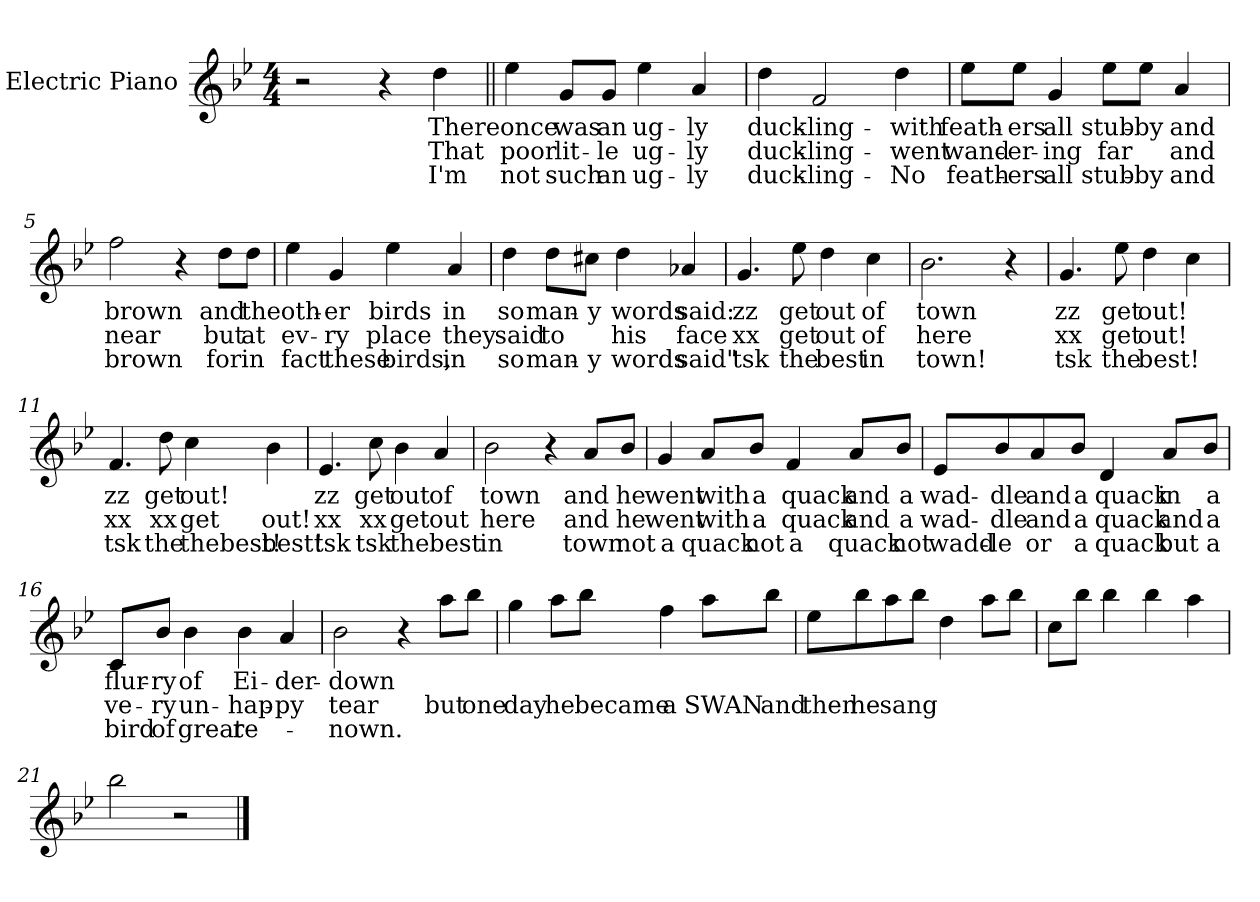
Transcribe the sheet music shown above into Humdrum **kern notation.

**kern	**text	**text	**text
*part1	*part1	*part1	*part1
*staff1	*staff1	*staff1	*staff1
*I"Electric Piano	*	*	*
*I'E.Pno	*	*	*
*clefG2	*	*	*
*k[b-e-]	*	*	*
*B-:	*	*	*
*M4/4	*	*	*
=1	=1	=1	=1
2r	.	.	.
4r	.	.	.
4dd\	There	That	I'm
=2||	=2||	=2||	=2||
4ee-\	once	poor	not
8g/L	was	lit-	such
8g/J	an	-le	an
4ee-\	ug-	ug-	ug-
4a/	-ly	-ly	-ly
=3	=3	=3	=3
4dd\	duck-	duck-	duck-
2f/	-ling-	-ling-	-ling-
4dd\	with	went	No
=4	=4	=4	=4
8ee-\L	feath-	wand-	feath-
8ee-\J	-ers	-er-	-ers
4g/	all	-ing	all
8ee-\L	stub-	far	stub-
8ee-\J	-by	.	-by
4a/	and	and	and
!!LO:LB:g=z
=5	=5	=5	=5
2ff\	brown	near	brown
4r	.	.	.
8dd\L	and	but	for
8dd\J	the	at	in
=6	=6	=6	=6
4ee-\	oth-	ev-	fact
4g/	-er	-ry	these
4ee-\	birds	place	birds,
4a/	in	they	in
=7	=7	=7	=7
4dd\	so	said	so
8dd\L	man-	to	man-
8cc#X\J	-y	.	-y
4dd\	words	his	words
4a-X/	said:	face	said"
=8	=8	=8	=8
4.g/	zz	xx	tsk
8ee-\	get	get	the
4dd\	out	out	best
4cc\	of	of	in
!!LO:LB:g=z
=9	=9	=9	=9
2.b-\	town	here	town!
4r	.	.	.
=10	=10	=10	=10
4.g/	zz	xx	tsk
8ee-\	get	get	the
4dd\	out!	out!	best!
4cc\	.	.	.
=11	=11	=11	=11
4.f/	zz	xx	tsk
8dd\	get	xx	the
4cc\	out!	get	thebest!
4b-\	.	out!	best!
=12	=12	=12	=12
4.e-/	zz	xx	tsk
8cc\	get	xx	tsk
4b-\	out	get	the
4a/	of	out	best
=13	=13	=13	=13
2b-\	town	here	in
4r	.	.	.
8a/L	and	and	town
8b-/J	he	he	not
!!LO:LB:g=z
=14	=14	=14	=14
4g/	went	went	a
8a/L	with	with	quack
8b-/J	a	a	not
4f/	quack	quack	a
8a/L	and	and	quack
8b-/J	a	a	not
=15	=15	=15	=15
8e-/L	wad-	wad-	wadd-
8b-/	-dle	-dle	-le
8a/	and	and	or
8b-/J	a	a	a
4d/	quack	quack	quack
8a/L	in	and	but
8b-/J	a	a	a
=16	=16	=16	=16
8c/L	flur-	ve-	bird
8b-/J	-ry	-ry	of
4b-\	of	un-	great
4b-\	Ei-	-hap-	re-
4a/	-der-	-py	.
!!LO:LB:g=z
=17	=17	=17	=17
2b-\	-down	tear	-nown.
4r	.	.	.
8aa\L	.	but	.
8bb-\J	.	one	.
=18	=18	=18	=18
4gg\	.	day	.
8aa\L	.	he	.
8bb-\J	.	became	.
4ff\	.	a	.
8aa\L	.	SWAN	.
8bb-\J	.	and	.
=19	=19	=19	=19
8ee-\L	.	then	.
8bb-\	.	he	.
8aa\	.	sang	.
8bb-\J	.	.	.
4dd\	.	.	.
8aa\L	.	.	.
8bb-\J	.	.	.
=20	=20	=20	=20
8cc\L	.	.	.
8bb-\J	.	.	.
4bb-\	.	.	.
4bb-\	.	.	.
4aa\	.	.	.
=21	=21	=21	=21
2bb-\	.	.	.
2r	.	.	.
==	==	==	==
*-	*-	*-	*-
